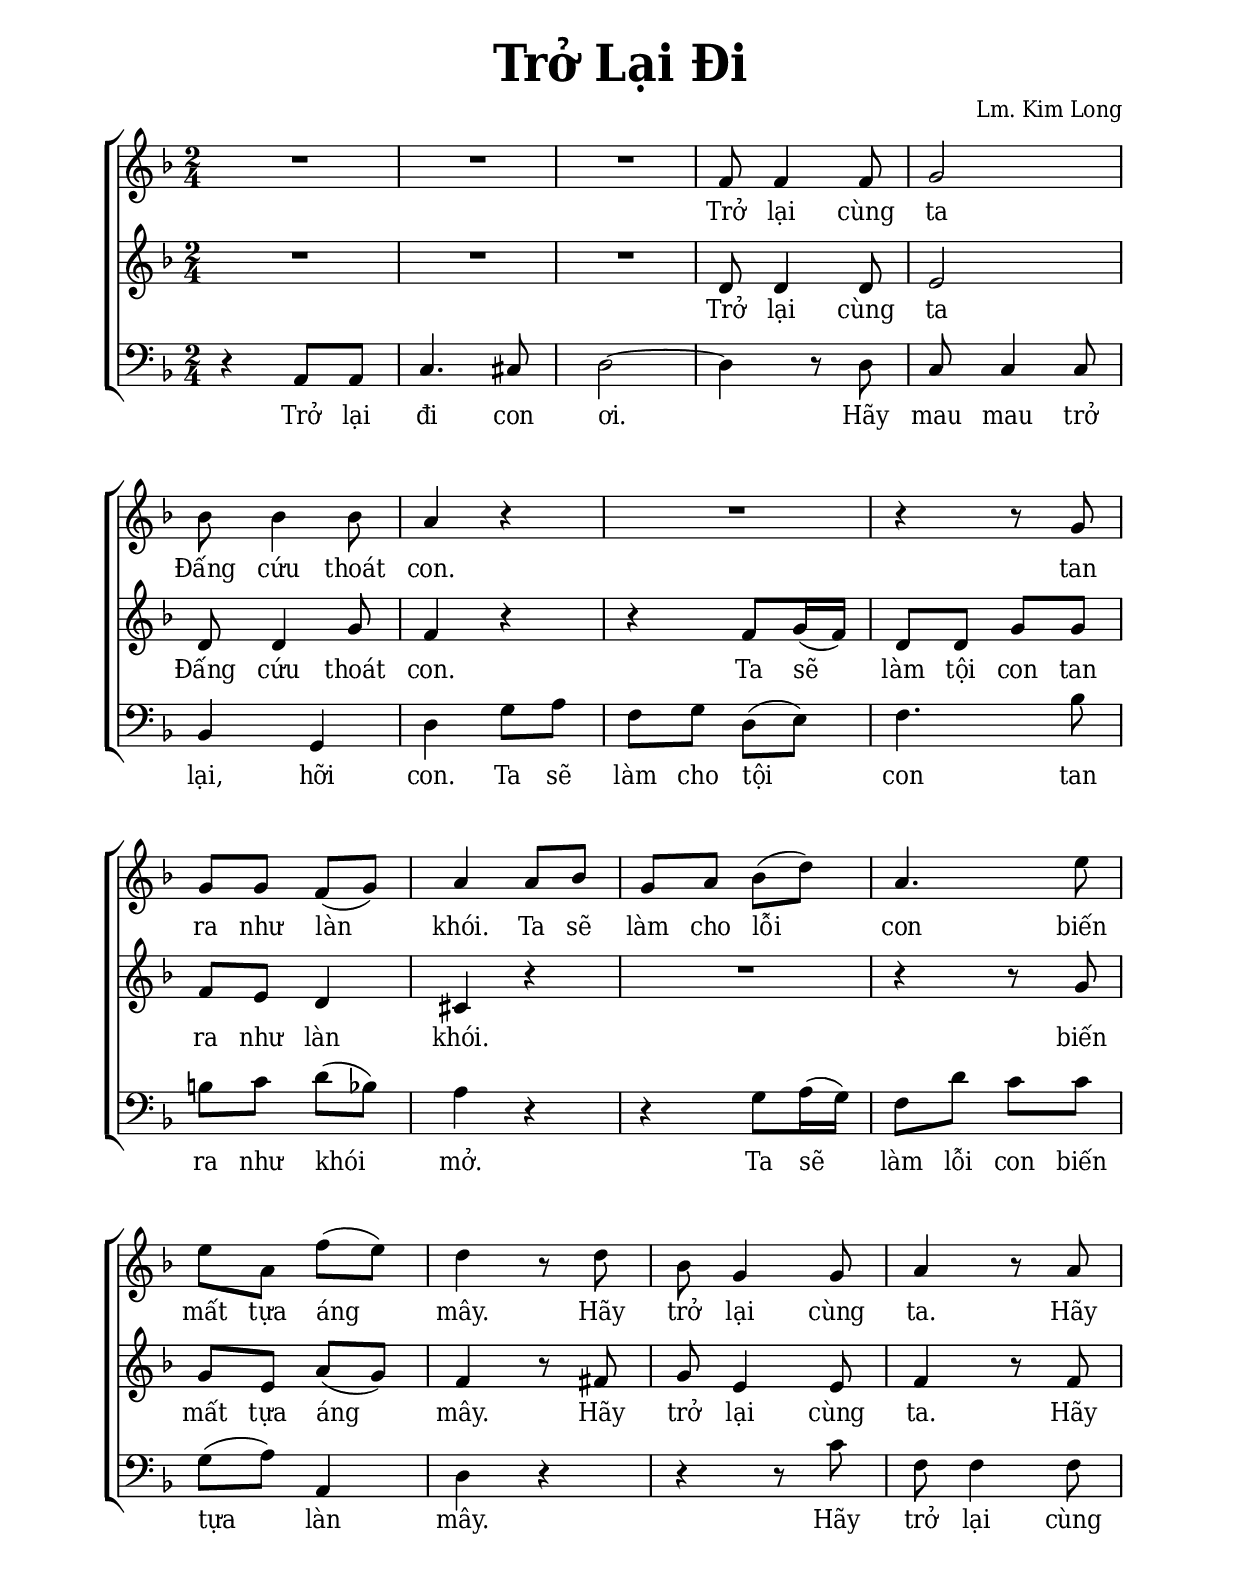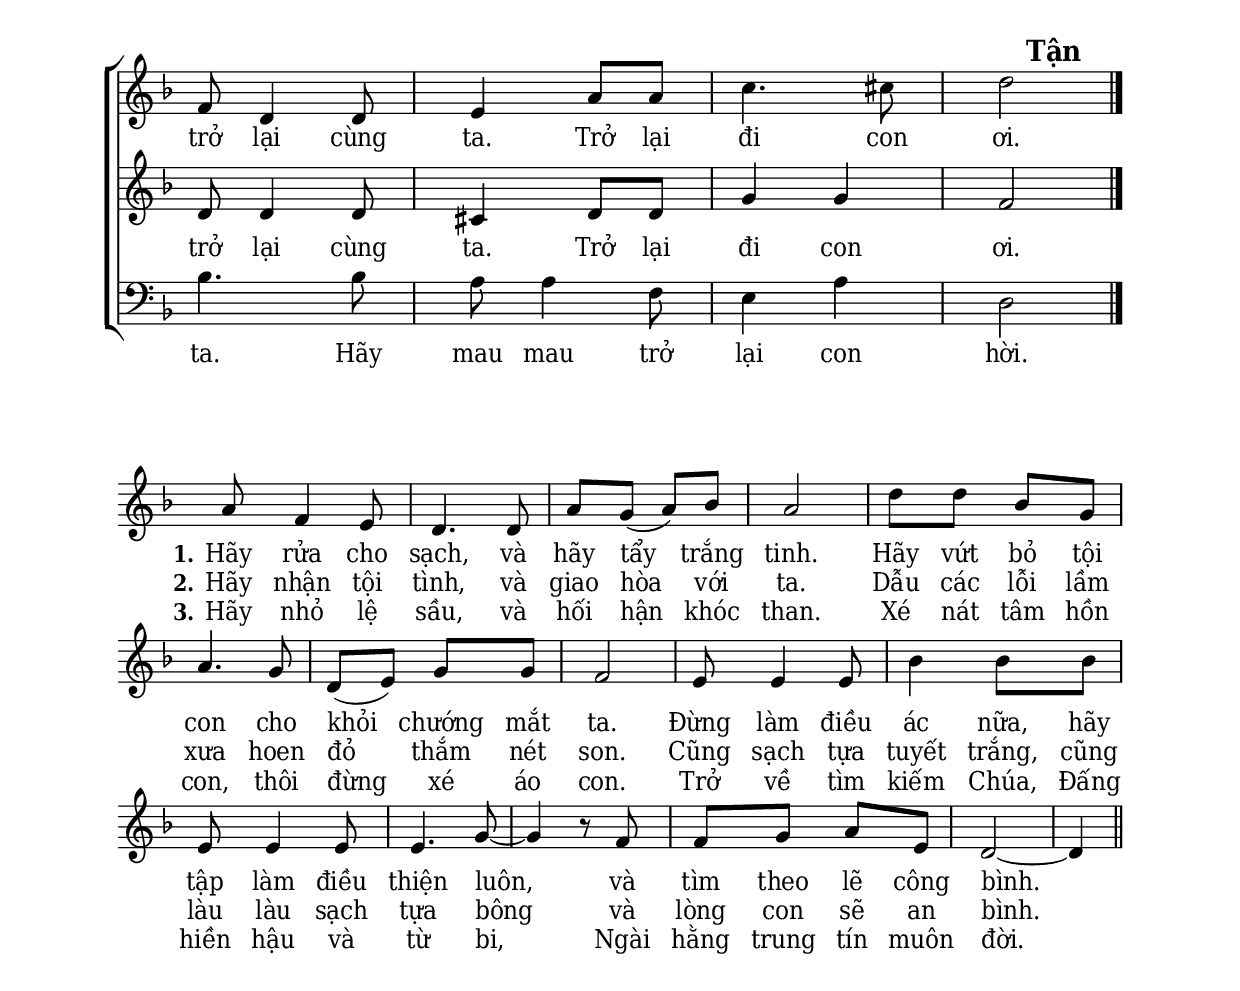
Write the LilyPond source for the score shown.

% Cài đặt chung
\version "2.22.1"
\include "english.ly"

\header {
  title = \markup { \fontsize #3 "Trở Lại Đi" }
  composer = "Lm. Kim Long"
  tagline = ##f
}

% Nhạc
% Đổi kích thước nốt cho bè phụ
notBePhu =
#(define-music-function (font-size music) (number? ly:music?)
   (for-some-music
     (lambda (m)
       (if (music-is-of-type? m 'rhythmic-event)
           (begin
             (set! (ly:music-property m 'tweaks)
                   (cons `(font-size . ,font-size)
                         (ly:music-property m 'tweaks)))
             #t)
           #f))
     music)
   music)

nhacDiepKhucSop = \relative c' {
  R2*3
  f8 f4 f8 |
  g2 |
  bf8 bf4 bf8 |
  a4 r |
  R2
  r4 r8 g |
  g g f (g) |
  a4 a8 bf |
  g a bf (d) |
  a4. e'8 |
  e a, f' (e) |
  d4 r8 d |
  bf g4 g8 |
  a4 r8 a |
  f d4 d8 |
  e4 a8 a |
  c4. cs8 |
  d2
  ^\markup { \halign #-2 \fontsize #2 \bold "Tận" }
  \bar "|."
}

nhacDiepKhucAlto = \relative c' {
  R2*3
  d8 d4 d8 |
  e2 |
  d8 d4 g8 |
  f4 r |
  r f8 g16 (f) |
  d8 d g g |
  f e d4 |
  cs r4 |
  R2
  r4 r8 g' |
  g e a (g) |
  f4 r8 fs |
  g e4 e8 |
  f4 r8 f |
  d8 d4 d8 |
  cs4 d8 d |
  g4 g |
  f2
}

nhacDiepKhucBas = \relative c {
  r4 a8 a |
  c4. cs8 |
  d2 ~ |
  d4 r8 d |
  c8 c4 c8 |
  bf4 g |
  d' g8 a |
  f g d (e) |
  f4. bf8 |
  b! c d (bf) |
  a4 r |
  r g8 a16 (g) |
  f8 d' c c |
  g (a) a,4 |
  d r
  r r8 c' |
  f, f4 f8 |
  bf4. bf8 
  a a4 f8 |
  e4 a |
  d,2
}

nhacPhienKhuc = \relative c'' {
  a8 f4 e8 |
  d4. d8 |
  a' g (a) bf |
  a2 |
  d8 d bf g |
  a4. g8 |
  d (e) g g |
  f2 |
  e8 e4 e8 |
  bf'4 bf8 bf |
  e, e4 e8 |
  e4. g8 ~ |
  g4 r8 f |
  f g a e |
  d2 ~ |
  d4 \bar "||"
}

% Lời
loiDiepKhucSop = \lyricmode {
  Trở lại cùng ta Đấng cứu thoát con.
  tan ra như làn khói.
  Ta sẽ làm cho lỗi con biến mất tựa áng mây.
  Hãy trở lại cùng ta.
  Hãy trở lại cùng ta.
  Trở lại đi con ơi.
}

loiDiepKhucAlto = \lyricmode {
  Trở lại cùng ta Đấng cứu thoát con.
  Ta sẽ làm tội con tan ra như làn khói.
  biến mất tựa áng mây.
  Hãy trở lại cùng ta.
  Hãy trở lại cùng ta.
  Trở lại đi con ơi.
  
}

loiDiepKhucBas = \lyricmode {
  Trở lại đi con ơi.
  Hãy mau mau trở lại, hỡi con.
  Ta sẽ làm cho tội con tan ra như khói mở.
  Ta sẽ làm lỗi con biến tựa làn mây.
  Hãy trở lại cùng ta.
  Hãy mau mau trở lại con hời.
}

loiPhienKhucMot = \lyricmode {
  \set stanza = #"1."
  Hãy rửa cho sạch, và hãy tẩy trắng tinh.
  Hãy vứt bỏ tội con cho khỏi chướng mắt ta.
  Đừng làm điều ác nữa, hãy tập làm điều thiện luôn,
  và tìm theo lẽ công bình.
}

loiPhienKhucHai = \lyricmode {
  \set stanza = #"2."
  Hãy nhận tội tình, và giao hòa với ta.
  Dẫu các lỗi lầm xưa hoen đỏ thắm nét son.
  Cũng sạch tựa tuyết trắng,
  cũng làu làu sạch tựa bông
  và lòng con sẽ an bình.
}

loiPhienKhucBa = \lyricmode {
  \set stanza = #"3."
  Hãy nhỏ lệ sầu, và hối hận khóc than.
  Xé nát tâm hồn con, thôi đừng xé áo con.
  Trở về tìm kiếm Chúa, Đấng hiền hậu và từ bi,
  Ngài hằng trung tín muôn đời.
}

% Dàn trang
\paper {
  #(set-paper-size "a4")
  top-margin = 20\mm
  bottom-margin = 20\mm
  left-margin = 20\mm
  right-margin = 20\mm
  indent = #0
  #(define fonts
    (make-pango-font-tree
      "Deja Vu Serif Condensed"
      "Deja Vu Serif Condensed"
      "Deja Vu Serif Condensed"
      (/ 20 20)))
  print-page-number = #f
  %page-count = #2
  %systems-per-page = 5
}

TongNhip = {
  \key f \major \time 2/4
  \set Timing.beamExceptions = #'()
  \set Timing.baseMoment = #(ly:make-moment 1/4)
}

% Đổi kích thước nốt cho bè phụ
notBePhu =
#(define-music-function (font-size music) (number? ly:music?)
   (for-some-music
     (lambda (m)
       (if (music-is-of-type? m 'rhythmic-event)
           (begin
             (set! (ly:music-property m 'tweaks)
                   (cons `(font-size . ,font-size)
                         (ly:music-property m 'tweaks)))
             #t)
           #f))
     music)
   music)
\score {
  \new ChoirStaff <<
    \new Staff <<
        \clef treble
        \new Voice = beSop {
          \TongNhip \nhacDiepKhucSop
        }
      \new Lyrics \lyricsto beSop \loiDiepKhucSop
    >>
    \new Staff <<
        \clef treble
        \new Voice = beAlto {
          \TongNhip \nhacDiepKhucAlto
        }
      \new Lyrics \lyricsto beAlto \loiDiepKhucAlto
    >>
    \new Staff <<
        \clef bass
        \new Voice = beBas {
          \TongNhip \nhacDiepKhucBas
        }
      \new Lyrics \lyricsto beBas \loiDiepKhucBas
    >>
  >>
  \layout {
    \override Lyrics.LyricSpace.minimum-distance = #2.0
    \override Score.BarNumber.break-visibility = ##(#f #f #f)
    \override Score.SpacingSpanner.uniform-stretching = ##t
  }
}

\score {
  \new ChoirStaff <<
    \new Staff
      <<
      \new Voice = beSop {
        \TongNhip \nhacPhienKhuc
      }
    >>
    \new Lyrics \lyricsto beSop \loiPhienKhucMot
    \new Lyrics \lyricsto beSop \loiPhienKhucHai
    \new Lyrics \lyricsto beSop \loiPhienKhucBa
  >>
  \layout {
    \override Staff.TimeSignature.transparent = ##t
    \override Lyrics.LyricSpace.minimum-distance = #2.0
    \override LyricHyphen.minimum-distance = #2.0
    \override Score.BarNumber.break-visibility = ##(#f #f #f)
    \override Score.SpacingSpanner.uniform-stretching = ##t
  } 
}
